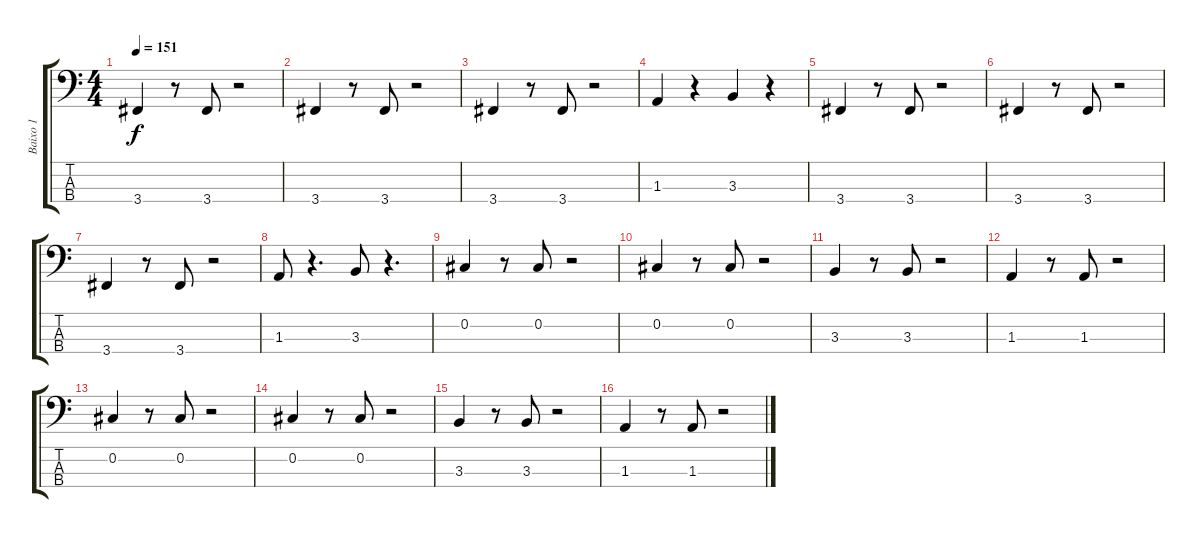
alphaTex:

\track ("Baixo 1" "Baixo 1") {instrument synthbass1}
\staff {score tabs}
\tuning (Gb2 Db2 Ab1 Eb1) {hide}
\ts (4 4)
\tempo 151
\clef f4
\ks c
3.4.4{dy f} r.8 3.4.8 r.2 |
3.4.4 r.8 3.4.8 r.2 |
3.4.4 r.8 3.4.8 r.2 |
1.3.4 r.4 3.3.4 r.4 |
3.4.4 r.8 3.4.8 r.2 |
3.4.4 r.8 3.4.8 r.2 |
3.4.4 r.8 3.4.8 r.2 |
1.3.8 r.4{d} 3.3.8 r.4{d} |
0.2.4 r.8 0.2.8 r.2 |
0.2.4 r.8 0.2.8 r.2 |
3.3.4 r.8 3.3.8 r.2 |
1.3.4 r.8 1.3.8 r.2 |
0.2.4 r.8 0.2.8 r.2 |
0.2.4 r.8 0.2.8 r.2 |
3.3.4 r.8 3.3.8 r.2 |
1.3.4 r.8 1.3.8 r.2
